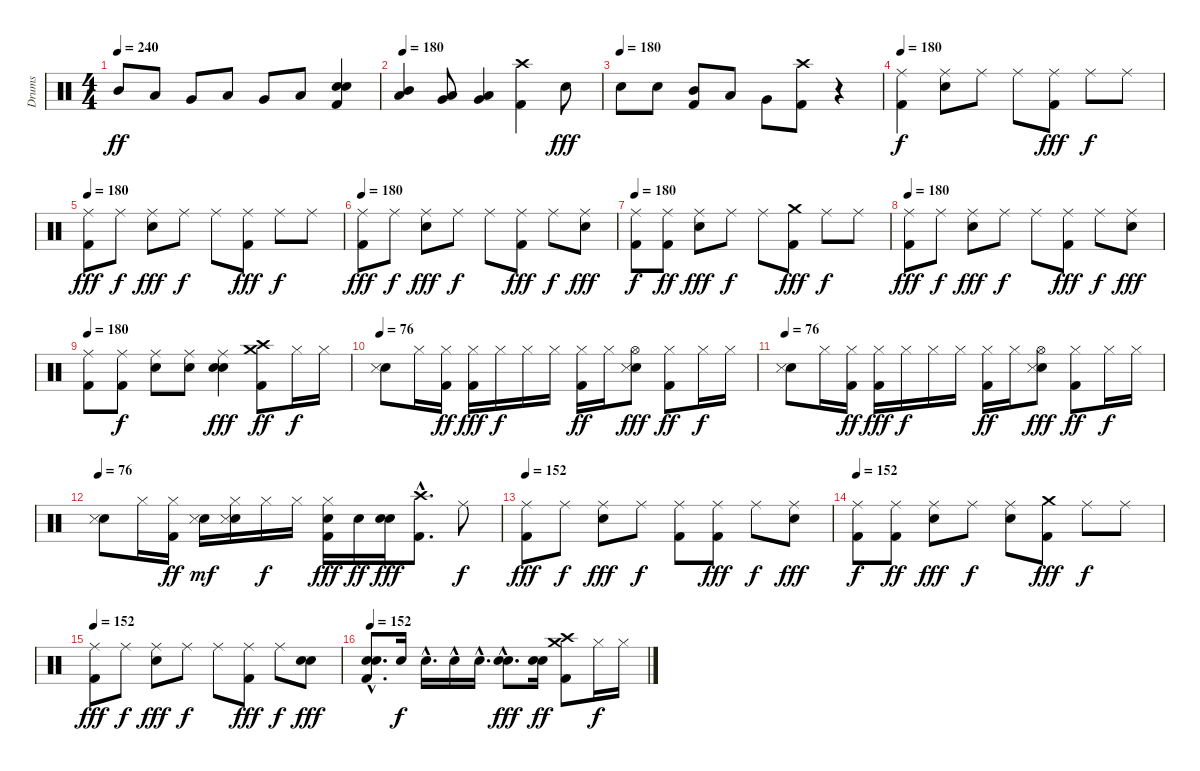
\track ("Drums" "Drums") {instrument percussion}
\staff {score}
\articulation defaults
\ts (4 4)
\tempo 240
\clef neutral
\ks c "Mid Tom (hit)".8{dy ff} "Low Tom (hit)".8 "Very Low Tom (hit)".8 "Low Tom (hit)".8 "Very Low Tom (hit)".8 "Low Floor Tom (hit)".8
("Snare (hit) 2" "Snare (hit) 2" "Kick (hit) 2").4 |
\tempo 180
("Low Tom (hit)" "Mid Tom (hit)").4 ("Very Low Tom (hit)" "Low Tom (hit)").8 ("Very Low Tom (hit)" "Low Tom (hit)").4 ("Crash high (hit)" "Kick (hit) 2").4 "Snare (hit) 2".8{dy fff} |
\tempo (180)
"Snare (hit) 2".8 "Snare (hit) 2".8 ("Kick (hit) 2" "Mid Tom (hit)").8 "Low Tom (hit)".8 "Very Low Tom (hit)".8 ("Kick (hit) 2" "Crash high (hit)").8 r.4 |
\tempo 180
("Kick (hit) 2" "Ride (middle)").4{dy f} ("Ride (middle)" "Snare (hit) 2").8 "Ride (middle)".8 "Ride (middle)".8 ("Kick (hit) 2" "Ride (middle)").8{dy fff} "Ride (middle)".8{dy f} "Ride (middle)".8 |
\tempo 180
("Kick (hit) 2" "Ride (middle)").8{dy fff} "Ride (middle)".8{dy f} ("Snare (hit) 2" "Ride (middle)").8{dy fff} "Ride (middle)".8{dy f} "Ride (middle)".8 ("Kick (hit) 2" "Ride (middle)").8{dy fff} "Ride (middle)".8{dy f} "Ride (middle)".8 |
\tempo 180
("Kick (hit) 2" "Ride (middle)").8{dy fff} "Ride (middle)".8{dy f} ("Snare (hit) 2" "Ride (middle)").8{dy fff} "Ride (middle)".8{dy f} "Ride (middle)".8 ("Kick (hit) 2" "Ride (middle)").8{dy fff} "Ride (middle)".8{dy f} ("Snare (hit) 2" "Ride (middle)").8{dy fff} |
\tempo 180
("Kick (hit) 2" "Ride (middle)").8{dy f} ("Kick (hit) 2" "Ride (middle)").8{dy ff} ("Snare (hit) 2" "Ride (middle)").8{dy fff} "Ride (middle)".8{dy f} "Ride (middle)".8 ("Crash medium (hit)" "Kick (hit) 2").8{dy fff} "Ride (middle)".8{dy f} "Ride (middle)".8 |
\tempo 180
("Kick (hit) 2" "Ride (middle)").8{dy fff} "Ride (middle)".8{dy f} ("Snare (hit) 2" "Ride (middle)").8{dy fff} "Ride (middle)".8{dy f} "Ride (middle)".8 ("Kick (hit) 2" "Ride (middle)").8{dy fff} "Ride (middle)".8{dy f} ("Snare (hit) 2" "Ride (middle)").8{dy fff} |
\tempo 180
("Kick (hit) 2" "Ride (middle)").8 ("Kick (hit) 2" "Ride (middle)").8{dy f} ("Snare (hit) 2" "Ride (middle)").8 ("Snare (hit) 2" "Ride (middle)").8 ("Snare (hit) 2" "Snare (hit) 2" "Ride (middle)").4{dy fff} ("Crash medium (hit)" "Crash high (hit)" "Kick (hit) 2").8{dy ff} "Hi-Hat (closed)".16{dy f} "Hi-Hat (closed)".16 |
\tempo 76
("Electric Snare (hit)" "Snare (side stick) 3").8 "Hi-Hat (closed)".16 ("Kick (hit) 2" "Hi-Hat (closed)").16{dy ff} ("Kick (hit) 2" "Hi-Hat (closed)").16{dy fff} "Hi-Hat (closed)".16{dy f} "Hi-Hat (closed)".16 "Hi-Hat (closed)".16 ("Kick (hit) 2" "Hi-Hat (closed)").16{dy ff} "Hi-Hat (closed)".16 ("Electric Snare (hit)" "Hi-Hat (open)" "Snare (side stick) 3").8{dy fff} ("Hi-Hat (closed)" "Kick (hit) 2").8{dy ff} "Hi-Hat (closed)".16{dy f} "Hi-Hat (closed)".16 |
\tempo 76
("Electric Snare (hit)" "Snare (side stick) 3").8 "Hi-Hat (closed)".16 ("Kick (hit) 2" "Hi-Hat (closed)").16{dy ff} ("Kick (hit) 2" "Hi-Hat (closed)").16{dy fff} "Hi-Hat (closed)".16{dy f} "Hi-Hat (closed)".16 "Hi-Hat (closed)".16 ("Kick (hit) 2" "Hi-Hat (closed)").16{dy ff} "Hi-Hat (closed)".16 ("Electric Snare (hit)" "Hi-Hat (open)" "Snare (side stick) 3").8{dy fff} ("Hi-Hat (closed)" "Kick (hit) 2").8{dy ff} "Hi-Hat (closed)".16{dy f} "Hi-Hat (closed)".16 |
\tempo 76
("Electric Snare (hit)" "Snare (side stick) 3").8 "Hi-Hat (closed)".16 ("Kick (hit) 2" "Hi-Hat (closed)").16{dy ff} ("Electric Snare (hit)" "Snare (side stick) 3").16{dy mf} ("Electric Snare (hit)" "Hi-Hat (closed)" "Snare (side stick) 3").16 "Hi-Hat (closed)".16{dy f} "Hi-Hat (closed)".16 ("Hi-Hat (closed)" "Snare (hit) 2" "Kick (hit) 2").16{dy fff} "Snare (hit) 2".16{dy ff} ("Snare (hit) 2" "Snare (hit) 2").16{dy fff} ("Kick (hit) 2"{hac} "Crash high (hit)"{hac}).8{d} "Ride (middle)".8{dy f} |
\tempo 152
("Kick (hit) 2" "Ride (middle)").8{dy fff} "Ride (middle)".8{dy f} ("Snare (hit) 2" "Ride (middle)").8{dy fff} "Ride (middle)".8{dy f} ("Kick (hit) 2" "Ride (middle)").8 ("Kick (hit) 2" "Ride (middle)").8{dy fff} "Ride (middle)".8{dy f} ("Snare (hit) 2" "Ride (middle)").8{dy fff} |
\tempo 152
("Kick (hit) 2" "Ride (middle)").8{dy f} ("Kick (hit) 2" "Ride (middle)").8{dy ff} ("Snare (hit) 2" "Ride (middle)").8{dy fff} "Ride (middle)".8{dy f} ("Snare (hit) 2" "Ride (middle)").8 ("Crash medium (hit)" "Kick (hit) 2").8{dy fff} "Ride (middle)".8{dy f} "Ride (middle)".8 |
\tempo 152
("Kick (hit) 2" "Ride (middle)").8{dy fff} "Ride (middle)".8{dy f} ("Snare (hit) 2" "Ride (middle)").8{dy fff} "Ride (middle)".8{dy f} "Ride (middle)".8 ("Kick (hit) 2" "Ride (middle)").8{dy fff} "Ride (middle)".8{dy f} ("Snare (hit) 2" "Snare (hit) 2").8{dy fff} |
\tempo 152
("Snare (hit) 2"{hac} "Snare (hit) 2"{hac} "Kick (hit) 2"{hac}).8{d} "Snare (hit) 2".16{dy f} "Snare (hit) 2"{hac}.16{d} "Snare (hit) 2"{hac}.16 "Snare (hit) 2"{hac}.16{d} ("Snare (hit) 2"{hac} "Snare (hit) 2"{hac}).8{d dy fff} ("Snare (hit) 2" "Snare (hit) 2").16{dy ff} ("Crash medium (hit)" "Crash high (hit)" "Kick (hit) 2").8 "Hi-Hat (closed)".16{dy f} "Hi-Hat (closed)".16
